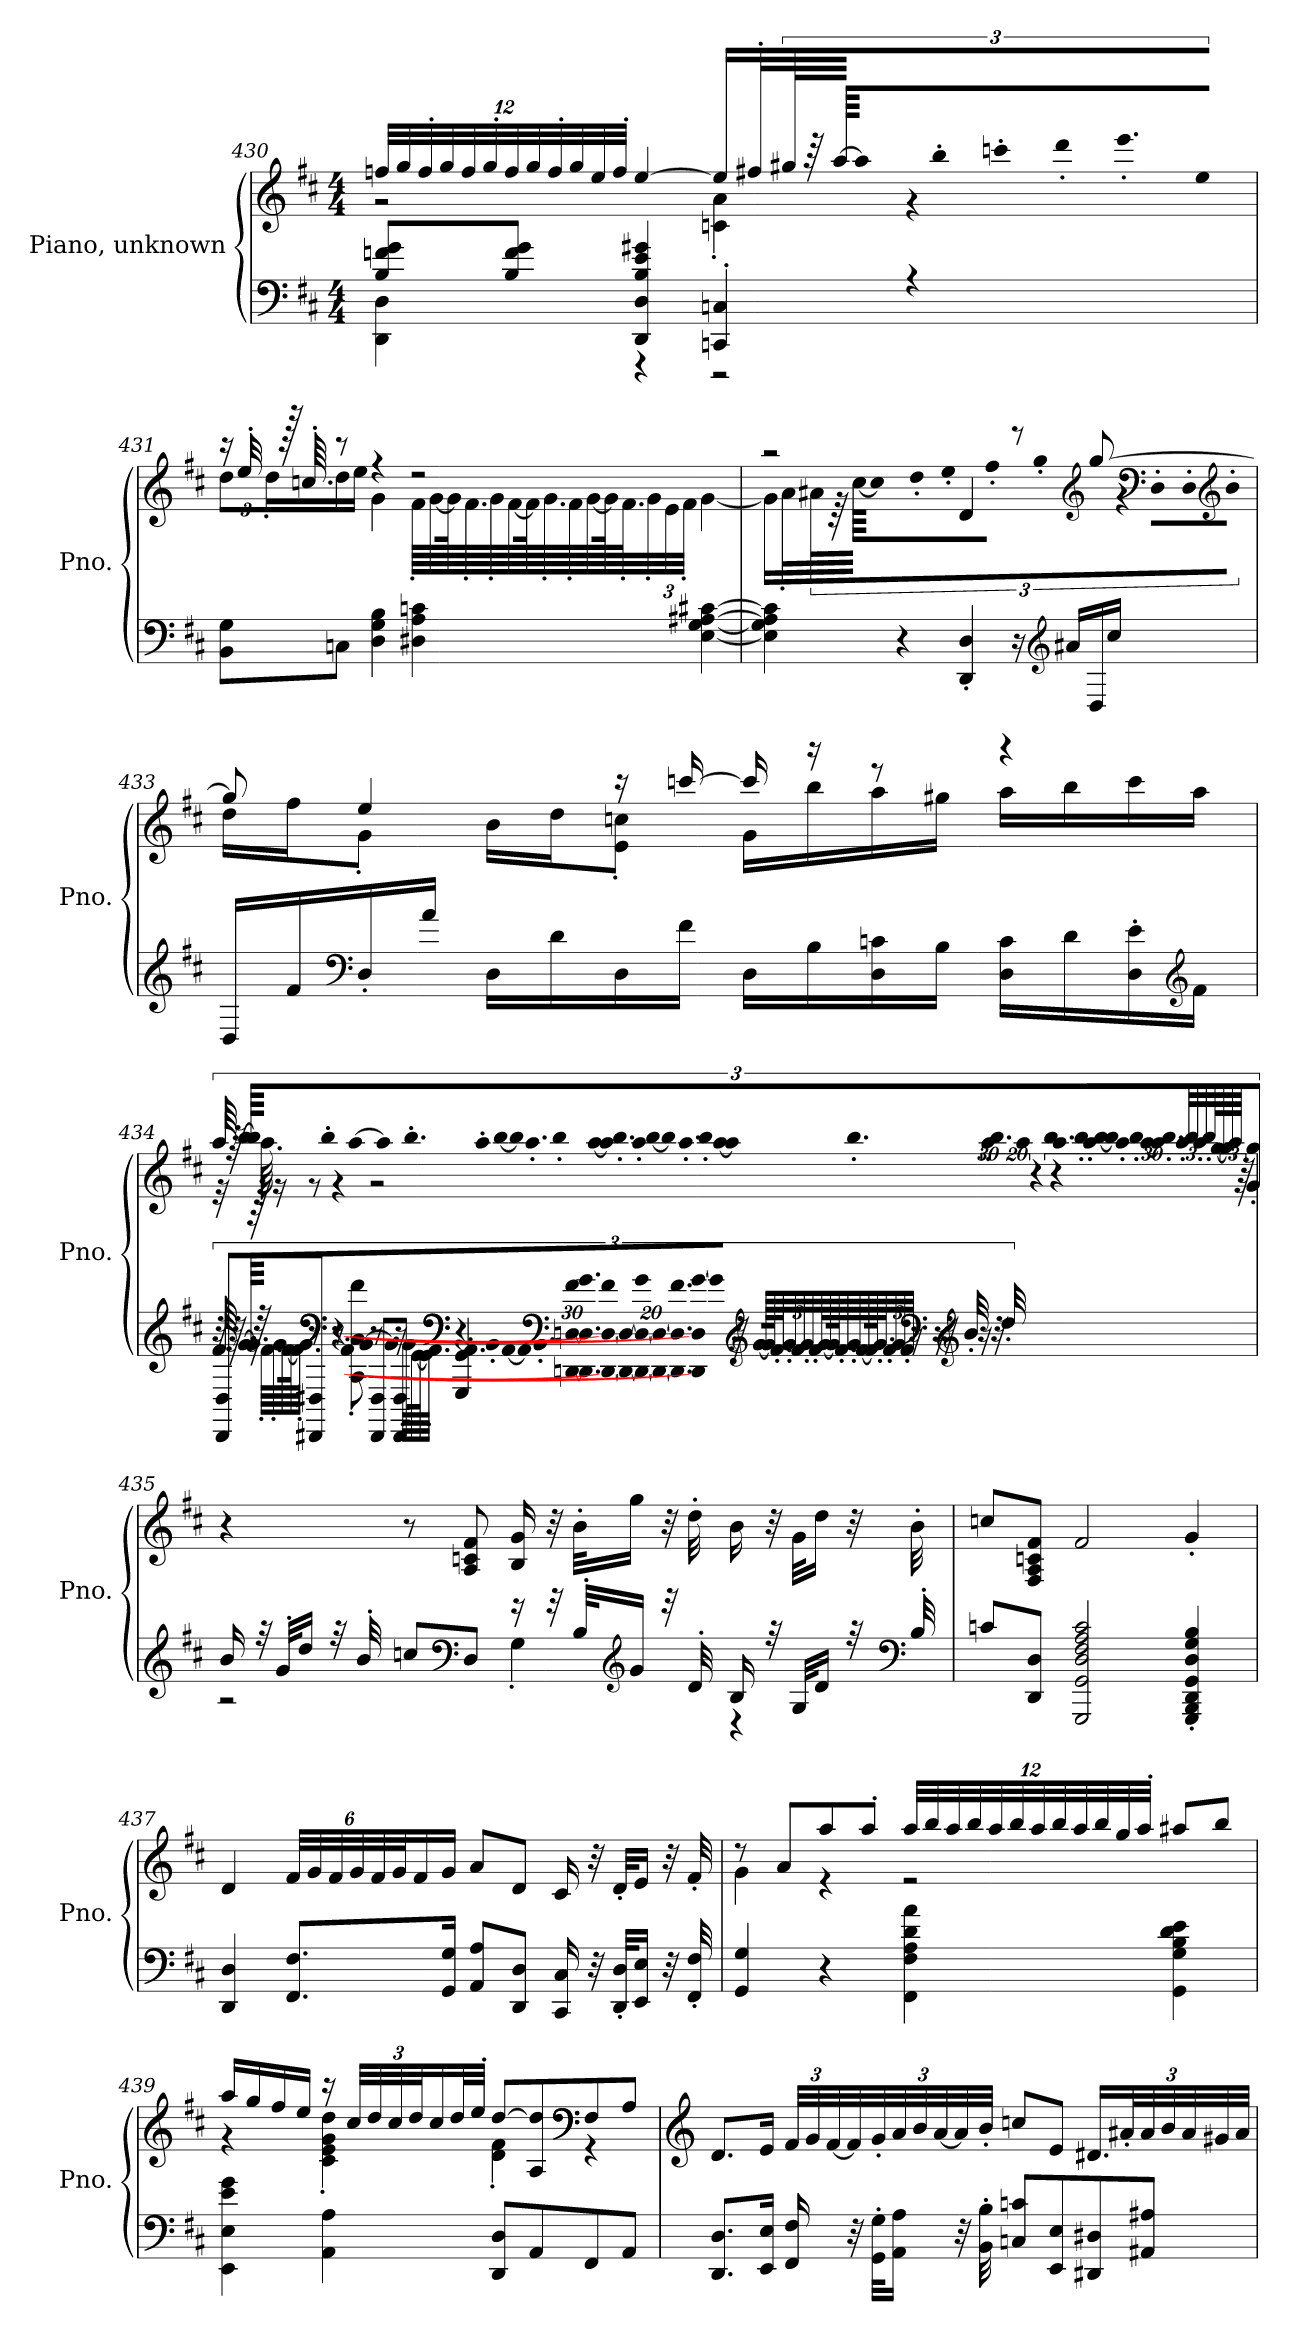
**kern	**kern
*part1	*part1
*staff2	*staff1
*I"Piano, unknown	*
*I'Pno.	*
!!LO:LB:g=z
*clefF4	*clefG2
*k[f#c#]	*k[f#c#]
*M4/4	*M4/4
=430	=430
*^	*
*	*	*Xbrackettup
*	*	*^
8B/ 8fn/ 8g/L	4DD\ 4D\	48ffn/LLL	2r
.	.	48gg/	.
.	.	48ff'/	.
.	.	48gg/	.
.	.	48ff/	.
.	.	48gg'/	.
8B/ 8f/ 8g/J	.	48ff/	.
.	.	48gg/	.
.	.	48ff'/	.
.	.	48gg/	.
.	.	48ee/	.
.	.	48ff'/JJJ	.
4DD/ 4D/ 4B/ 4e/ 4g#X/	4r	[4ee/	.
4CCn/' 4Cn/'	2r	16ee/LL]	4cn\' 4a\'
.	.	32ff#X'/L	.
*	*	*brackettup	*
.	.	96gg#X/JJJk	.
.	.	96r	.
.	.	[96aa/KLLL	.
.	.	32aa/]	.
.	.	32bb'/	.
.	.	32cccn'/	.
.	.	32ddd'/JJ	.
4r	.	8.eee'/	4r
.	.	16ee/Jk	.
*v	*v	*	*
!!LO:LB:g=z	!!
=431	=431	=431
*	*	*Xbrackettup
8BB\ 8G\L	16r	12dd\L
.	32ee'/	.
.	.	24dd'\L
.	128r	.
.	64.ccn'/	.
8Cn\J	8r	16dd\
.	.	16ee\JJ
4D\ 4G\ 4B\	4r	4g\
4D#X\ 4A\ 4cn\	2r	64f#'\LLLL
.	.	[64g\
.	.	128g\K]
.	.	64.f#'\
.	.	64g'\
.	.	[64f#\
.	.	128f#\K]
.	.	64.g'\
.	.	64f#'\
.	.	[64g\
.	.	128g\K]
.	.	64.f#'\J
.	.	48g'\
.	.	48e\
.	.	48f#'\JJJ
[4E\ [4G\ [4A#X\ [4c#X\	.	[4g\
!!LO:LB:g=z	!!
=432	=432	=432
4E\] 4G\] 4A#\] 4c#\]	2r	16g\LL]
.	.	32a'\L
*	*	*brackettup
.	.	96a#X\JJJk
.	.	96r
.	.	[96cc#\KLLL
.	.	32cc#\]
.	.	32dd'\
.	.	32ee'\
.	.	32ff#'\JJJ
4r	.	4gg'\
4DD/' 4D/'	4d/	8r
*	*clefF4	*
.	.	8D'\L
16r	8r	8D'\
*clefG2	*	*
16a#X/LL	.	.
*	*clefG2	*
16D/	[8gg/	8b'\J
16cc#/JJ	.	.
!!LO:LB:g=z	!!
=433	=433	=433
16D/LL	8gg/]	16dd\LL
16f#/	.	16ff#\J
*clefF4	*	*
16D'/	4ee/	8g'\J
16a/JJ	.	.
16D\LL	.	16b\LL
16d\	.	16dd\J
16D\	16r	8e\' 8ccn\'J
16f#\JJ	[16cccn/	.
16D\LL	16ccc/]	16g\LL
16B\	16r	16bb\
16D\ 16cn\	8r	16aa\
16B\JJ	.	16gg#X\JJ
16D\ 16c\LL	4r	16aa\LL
16d\	.	16bb\
16D\' 16e\'	.	16ccc\
*clefG2	*	*
16f#\JJ	.	16aa\JJ
!!LO:PB:g=z	!!
=434	=434	=434
*^	*	*
*	*^	*	*
96f#/	32r	8DD/ 8D/L	96aa/	32r
96r	.	.	96r	.
[96g/KKLL	.	.	[96bb/KLLL	.
16.g/]	128r	.	32bb/]	128r
.	64.f#'\LLLL	.	.	64.aa'\
.	64g'\	.	64bb'/L	16r
.	[64f#\	.	[64aa/	.
.	128f#\K]	.	128aa/K]	.
.	64.g'\JJJJ	.	64.bb'/	.
64f#'/LL	8r	8DD#X/ 8D#X/J	64aa'/	8r
[64g/	.	.	[64bb/	.
128g/K]	.	.	128bb/K]	.
64.f#'/	.	.	64.aa'/	.
64g'/	.	.	64bb'/	.
[64f#/	.	.	[64aa/	.
128f#/K]	.	.	128aa/K]	.
64.g'/	.	.	64.bb'/	.
*clefF4	*	*	*	*
*Xbrackettup	*	*	*	*
!LO:N:vis=64	!	!	!	!
[960%17DDn/ [960%17Dn/ 960%17f#/	8r	4r	64aa'/	4r
.	.	.	[64bb/	.
!LO:N:vis=64.	!	!	!	!
640%17DD/_ 640%17D/_ 640%17g/	.	.	.	.
.	.	.	128bb/K]	.
.	.	.	64.aa'/	.
1920ryy	.	.	.	.
!LO:N:vis=256	!	!	!	!
1920%17DD/_ 1920%17D/_ 1920%17f#/L	.	.	.	.
!LO:N:vis=256	!	!	!	!
1920%17DD/_ 1920%17D/_	.	.	.	.
!LO:N:vis=256	!	!	!	!
1920%17DD/_ 1920%17D/_ 1920%17g/	.	.	64bb'/	.
!LO:N:vis=256	!	!	!	!
1920%17DD/_ 1920%17D/_J	.	.	.	.
.	.	.	[64aa/	.
!LO:N:vis=64.	!	!	!	!
640%17DD/_ 640%17D/_ 640%17f#/	.	.	.	.
.	.	.	128aa/K]	.
.	.	.	64.bb'/	.
1920ryy	.	.	.	.
!LO:N:vis=256	!	!	!	!
1920%17DD/] 1920%17D/] [1920%17g/L	.	.	.	.
!LO:N:vis=256	!	!	!	!
1920%17g/JJJJJ]	.	.	.	.
!	!	!	!LO:N:vis=64	!
64r	8CC#\' 8C#\' 8f#\'	.	960%17aa'/	.
*clefG2	*	*	*	*
[64g/LLLL	.	.	.	.
!	!	!	!LO:N:vis=64.	!
.	.	.	640%17bb/	.
128g/K]	.	.	.	.
64.f#'/J	.	.	.	.
.	.	.	1920ryy	.
!	!	!	!LO:N:vis=256	!
.	.	.	1920%17aa/JJJJk	.
!	!	!	!LO:N:vis=128	!
.	.	.	1920%17r	.
!	!	!	!LO:N:vis=256	!
48g'/	.	.	1920%17bb/	.
!	!	!	!LO:N:vis=128	!
.	.	.	1920%17r	.
!	!	!	!LO:N:vis=64.	!
.	.	.	640%17aa/	.
48f#/	.	.	.	.
48g'/	.	.	.	.
.	.	.	1920ryy	.
!	!	!	!LO:N:vis=64	!
.	.	.	960%17bb'/LLLL	.
64f#'/L	8r	8DD/ 8D/L	64aa'/	2r
[64g/	.	.	[64bb/	.
128g/K]	.	.	128bb/K]	.
64.f#'/	.	.	64.aa'/	.
64g'/	.	.	64bb'/	.
[64f#/	.	.	[64aa/	.
128f#/K]	.	.	128aa/K]	.
64.g'/J	.	.	64.bb'/J	.
*	*	*	*Xbrackettup	*
48f#'/	16r	8DD/ 8D/J	48aa'/	.
48g/	.	.	48bb/	.
48f#'/JJJ	.	.	48aa'/	.
16r	64g'\LLLL	.	64bb'/L	.
.	[64e\	.	[64gg/	.
*	*	*	*brackettup	*
.	128e\K]	.	96gg/]	.
.	64.f#'\JJJJ	.	.	.
.	.	.	96aa/JJJJ	.
.	.	.	96r	.
*clefF4	*	*	*	*
16r	4r	4GGG/ 4GG/	4g/' 4gg/'	.
32r	.	.	.	.
*clefG2	*	*	*	*
32b'/	.	.	.	.
16r	.	.	.	.
32r	.	.	.	.
32dd'/	.	.	.	.
*	*v	*v	*	*
*	*	*v	*v
!!LO:LB:g=z
=435	=435	=435
16b/	2r	4r
32r	.	.
32g'/KLL	.	.
16dd/JJ	.	.
32r	.	.
32b'/	.	.
8ccn/L	.	8r
*clefF4	*	*
8D/J	.	8A/ 8cn/ 8f#/
16r	4G'\	16B/ 16g/
32r	.	32r
32B'/KLL	.	32b'\KLL
*clefG2	*	*
16g/JJ	.	16gg\JJ
32r	.	32r
32d'/	.	32dd'\
16B/	4r	16b\
32r	.	32r
32G/KLL	.	32g\KLL
16d/JJ	.	16dd\JJ
32r	.	32r
*clefF4	*	*
32B'/	.	32b'\
*v	*v	*
=436	=436
8cn/L	8ccn/L
8DD/ 8D/J	8F#/ 8A/ 8cn/ 8f#/J
2GGG/ 2GG/ 2D/ 2F#/ 2A/ 2c/	2f#/
4GGG/' 4BBB/' 4DD/' 4GG/' 4D/' 4G/' 4B/'	4g'/
!!LO:LB:g=z
=437	=437
4DD/ 4D/	4d/
*	*Xbrackettup
8.FF#/ 8.F#/L	48f#/LLL
.	48g/
.	48f#/
.	48g/
.	48f#/
.	48g/J
.	16f#/
16GG/ 16G/Jk	16g/JJ
8AA/ 8A/L	8a/L
8DD/ 8D/J	8d/J
16CC#/ 16C#/	16c#/
32r	32r
32DD/' 32D/'KLL	32d'/KLL
16EE/ 16E/JJ	16e/JJ
32r	32r
32FF#/' 32F#/'	32f#'/
=438	=438
*	*^
4GG/ 4G/	8r	4g\
.	8a/L	.
4r	8aa/	4r
.	8aa'/J	.
4FF#\ 4F#\ 4A\ 4d\ 4a\	48aa/LLL	2r
.	48bb/	.
.	48aa/	.
.	48bb/	.
.	48aa/	.
.	48bb/	.
.	48aa/	.
.	48bb/	.
.	48aa/	.
.	48bb/	.
.	48gg/	.
.	48aa'/JJJ	.
4GG\ 4G\ 4B\ 4d\ 4e\	8aa#X/L	.
.	8bb/J	.
!!LO:LB:g=z	!!
=439	=439	=439
4EE\ 4E\ 4e\ 4g\	16aa/LL	4r
.	16gg/	.
.	16ff#/	.
.	16ee/JJ	.
4AA\ 4A\	16r	4c#\' 4e\' 4g\' 4dd\'
.	48cc#/LLL	.
.	48dd/	.
.	48cc#/	.
.	48dd/J	.
.	24cc#/	.
.	32dd/L	.
.	32ee'/JJJ	.
8DD/ 8D/L	[8dd/L	4d\' 4f#\'
8AA/	8A/ 8dd/]	.
*	*clefF4	*
8FF#/	8F#/	4r
8AA/J	8A/J	.
*	*v	*v
=440	=440
*	*clefG2
8.DD/ 8.D/L	8.d/L
16EE/ 16E/Jk	16e/Jk
16FF#/ 16F#/	48f#/LLL
.	48g/
.	[48f#/
32r	32f#/]
32GG\' 32G\'KLL	32g'/
16AA\ 16A\JJ	48a/
.	48b/
.	[48a/
32r	32a/]
32BB\' 32B\'	32b'/JJJ
8Cn/ 8cn/L	8ccn/L
8EE/ 8E/	8e/J
8DD#X/ 8D#X/	16.d#X/LL
.	32a#X'/L
8AA#X/ 8A#X/J	48a#/
.	48b/
.	48a#/
.	32g#X/
.	32a#/JJJ
=	=
*-	*-
